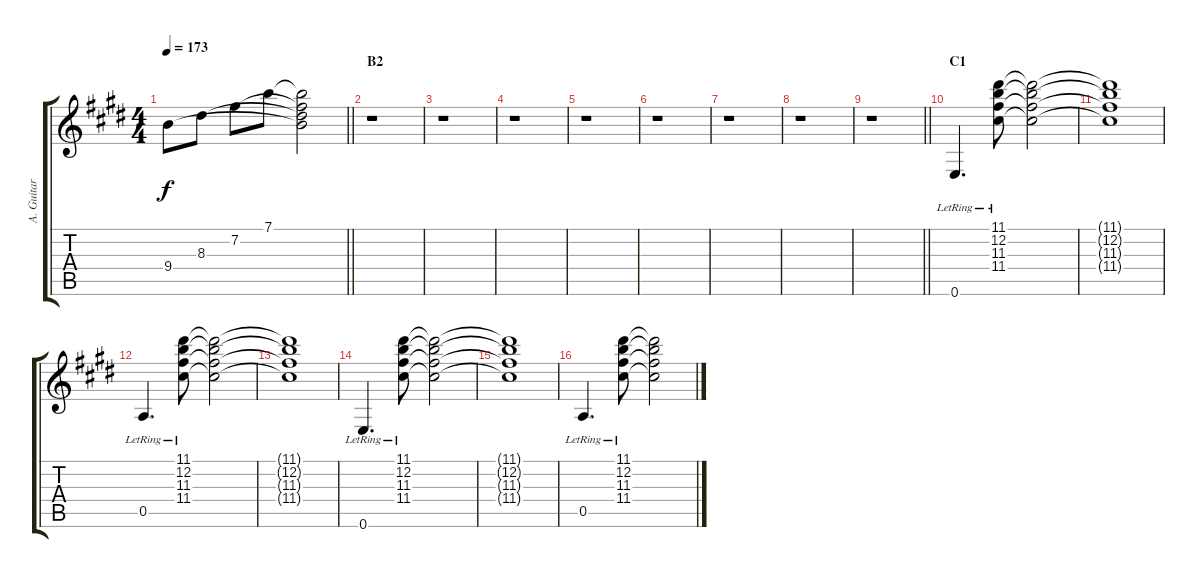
\track ("A. Guitar" "A. Guitar") {instrument acousticguitarsteel}
\staff {score tabs}
\tuning (E4 B3 G3 D3 A2 E2) {hide}
\ts (4 4)
\tempo 173
\clef g2
\barLineRight lightlight
\ks e
9.4.8{dy f} 8.3.8 7.2.8 7.1.8 (7.1{t} 7.2{t} 8.3{t} 9.4{t}).2 |
\section ("" "B2")
r.1 |
r.1 |
r.1 |
r.1 |
r.1 |
r.1 |
r.1 |
\barLineRight lightlight
r.1 |
\section ("" "C1")
0.6{lr}.4{d} (11.1 12.2{lr} 11.3 11.4).8 (11.1{t} 12.2{t} 11.3{t} 11.4{t}).2 |
(11.1{t} 12.2{t} 11.3{t} 11.4{t}).1 |
0.5{lr}.4{d} (11.1{lr} 12.2{lr} 11.3{lr} 11.4{lr}).8 (11.1{t} 12.2{t} 11.3{t} 11.4{t}).2 |
(11.1{t} 12.2{t} 11.3{t} 11.4{t}).1 |
0.6{lr}.4{d} (11.1 12.2{lr} 11.3 11.4).8 (11.1{t} 12.2{t} 11.3{t} 11.4{t}).2 |
(11.1{t} 12.2{t} 11.3{t} 11.4{t}).1 |
0.5{lr}.4{d} (11.1{lr} 12.2{lr} 11.3{lr} 11.4{lr}).8 (11.1{t} 12.2{t} 11.3{t} 11.4{t}).2
